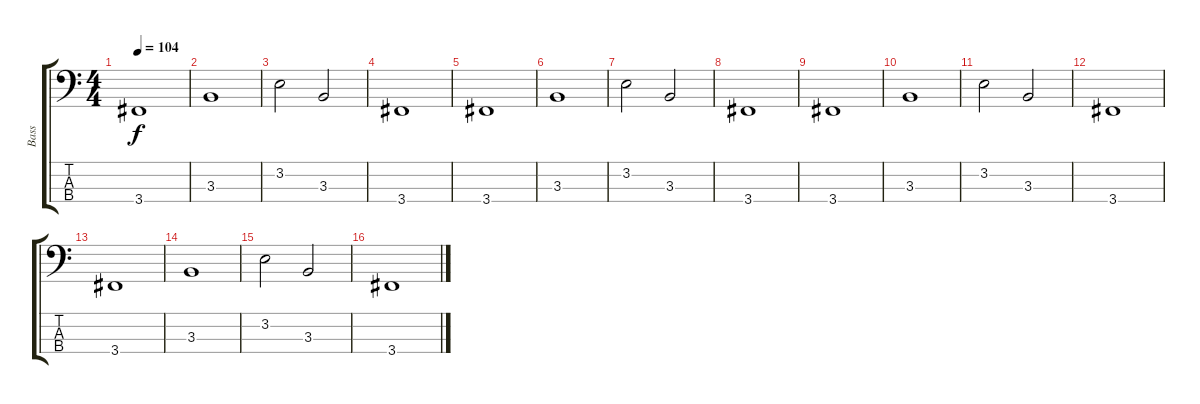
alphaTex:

\track ("Bass" "Bass") {instrument electricbasspick}
\staff {score tabs}
\tuning (Gb2 Db2 Ab1 Eb1) {hide}
\ts (4 4)
\tempo 104
\clef f4
\ks c
3.4.1{dy f} |
3.3.1 |
3.2.2 3.3.2 |
3.4.1 |
3.4.1 |
3.3.1 |
3.2.2 3.3.2 |
3.4.1 |
3.4.1 |
3.3.1 |
3.2.2 3.3.2 |
3.4.1 |
3.4.1 |
3.3.1 |
3.2.2 3.3.2 |
3.4.1
